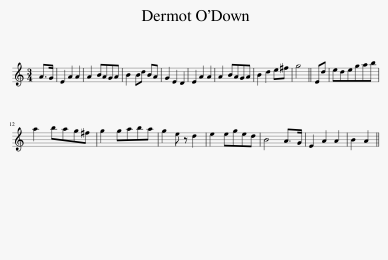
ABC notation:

X:1
L:1/8
M:3/4
I:linebreak $
K:C
V:1 treble
V:1
 A>G | E2 A2 A2 | A2 BAGA | B2 Bd BA | G2 E2 D2 | %5
 E2 A2 A2 | A2 BAGA | B2 d2 e^f | g4 || Ed | %10
 edegab |$ a2 bag^f | g2 gaba | g2 e z d2 | e2 eged | %15
 B4 A>G | E2 A2 A2 | B2 A2 || %18
